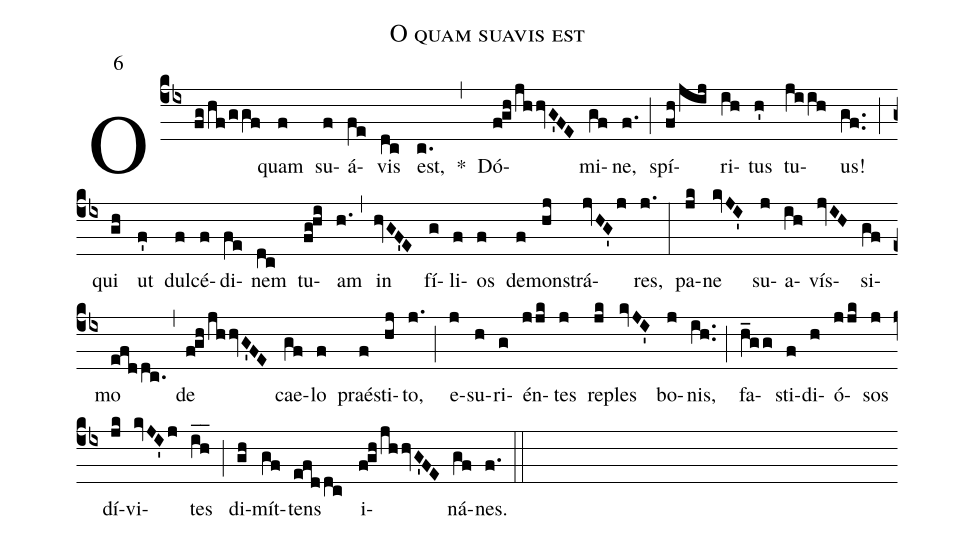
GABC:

name:O quam suavis est;
mode:6;
annotation:6;
office-part:Antiphonae;
%%
(cb4) O(fg/hf/ggf) quam(f) su(f)á(fe)vis(dc) est,(c.) *(,) Dó(f!gh/jhhvG'FE)mi(gf)ne,(f.) (;) spí(fh/jij)ri(ih)tus(h') tu(jiih)us!(gf..) (;) qui(gh) ut(f') dul(f)cé(f)di(fe)nem(dc) tu(fg!hi)am(h.) (,) in(hvGF'E) fí(g)li(f)os(f) de(f)mon(hj)strá(jvHG'j)res,(j.) (:) pa(jk)ne(kvJI') su(j)a(ih)vís(jvIH)si(gf)mo(efddc.) (,) de(f!gh/jhhvG'FE) cae(gf)lo(f) praé(f)sti(hj)to,(j.) (;) e(j)su(h)ri(g)én(jjk)tes(j) re(jk)ples(kvJI') bo(j)nis,(ih..) (;) fa(h_gg)sti(f)di(h)ó(jjk)sos(j) dí(jk)vi(kvJI'j)tes(ih__) (;) di(gh)mít(gf)tens(efddc) i(f!gh/jhhvG'FE)ná(gf)nes.(f.) (::)
